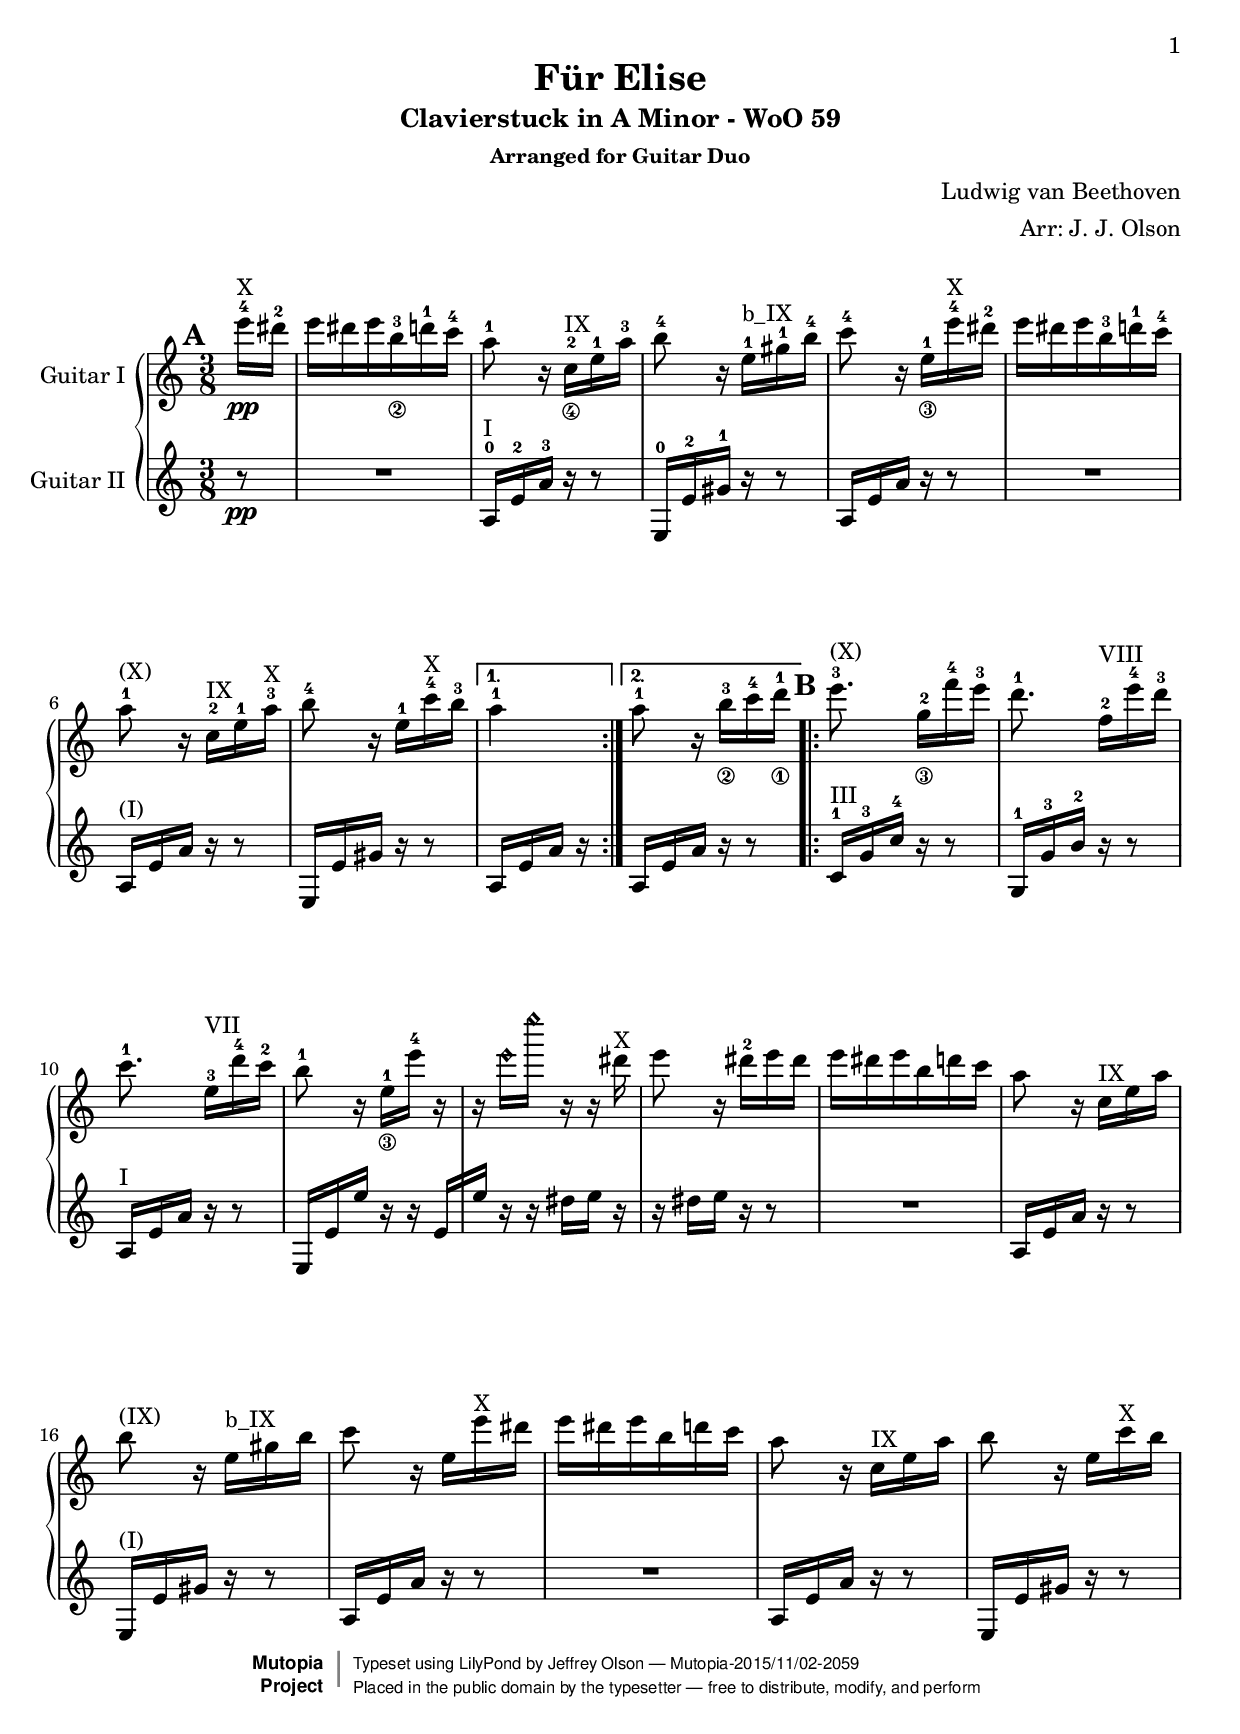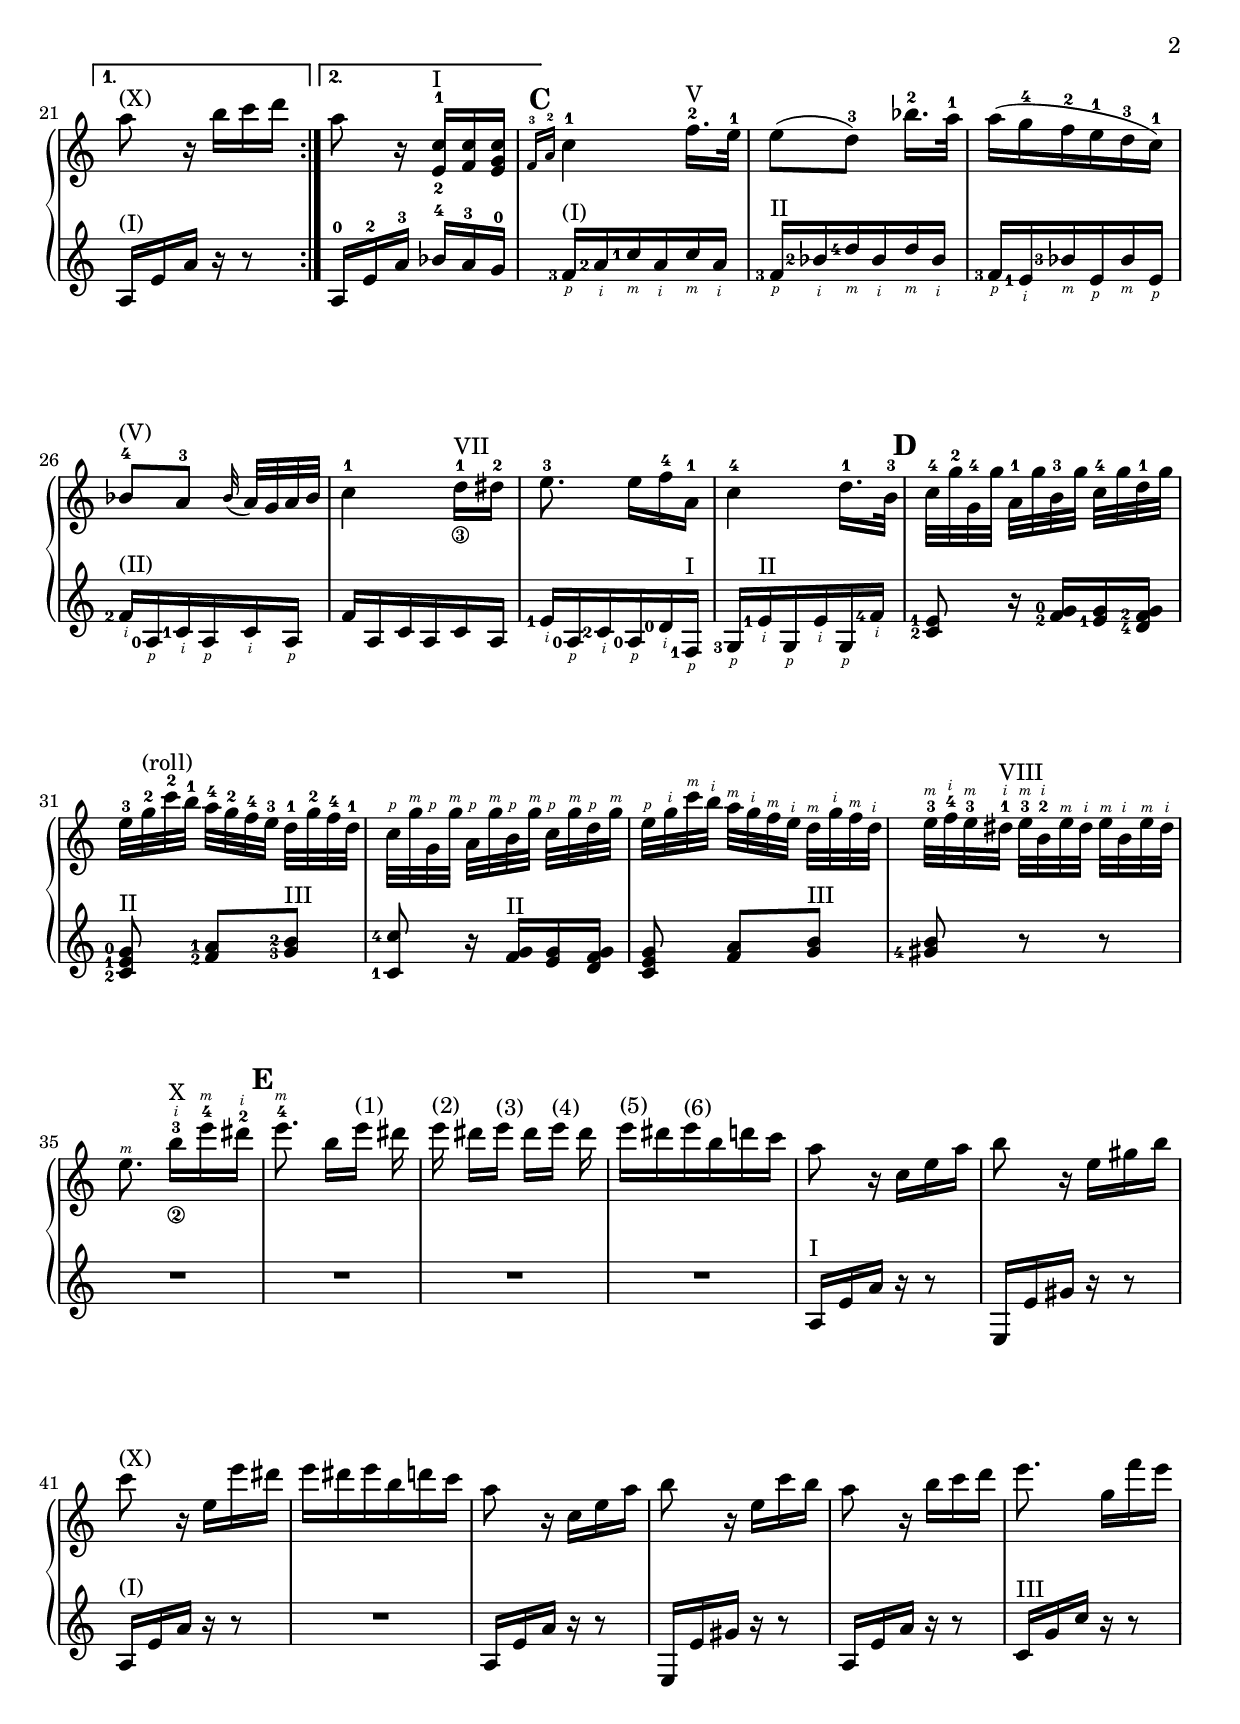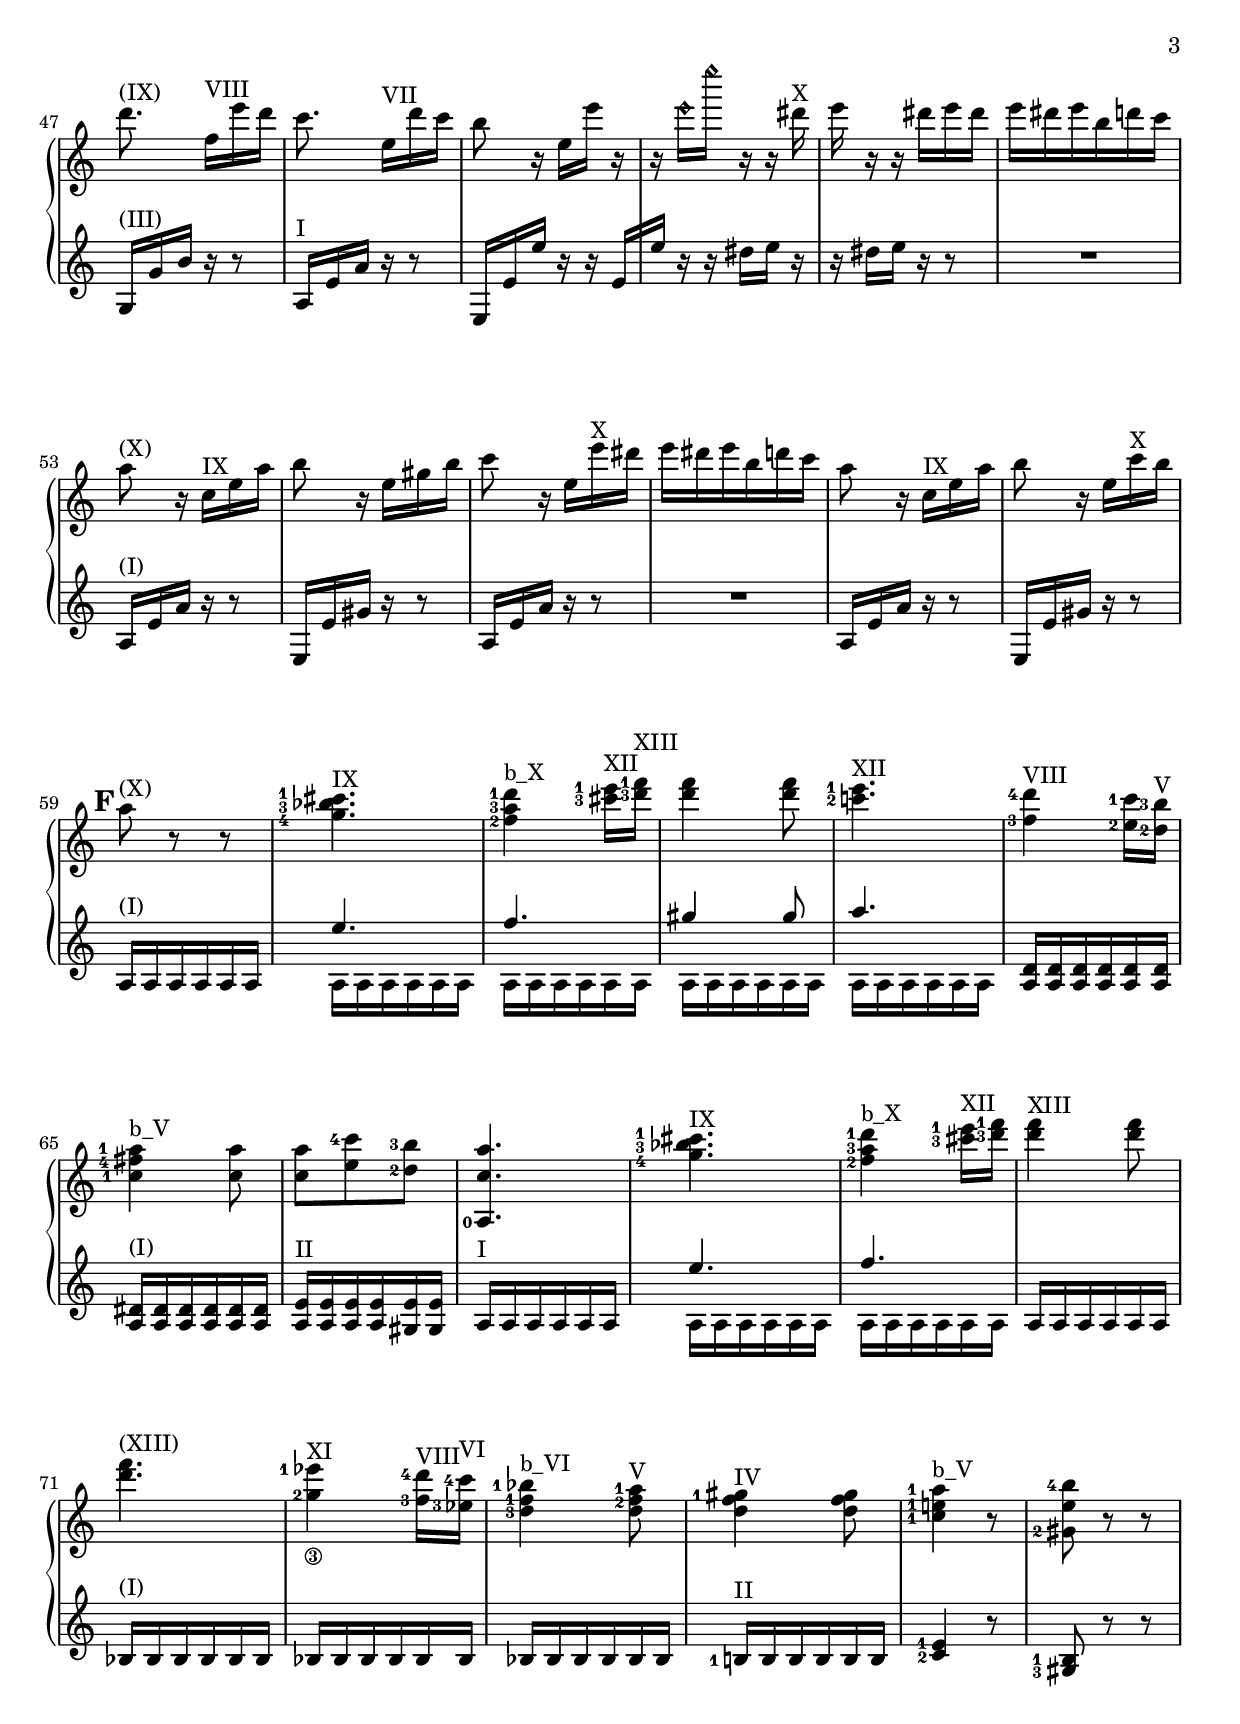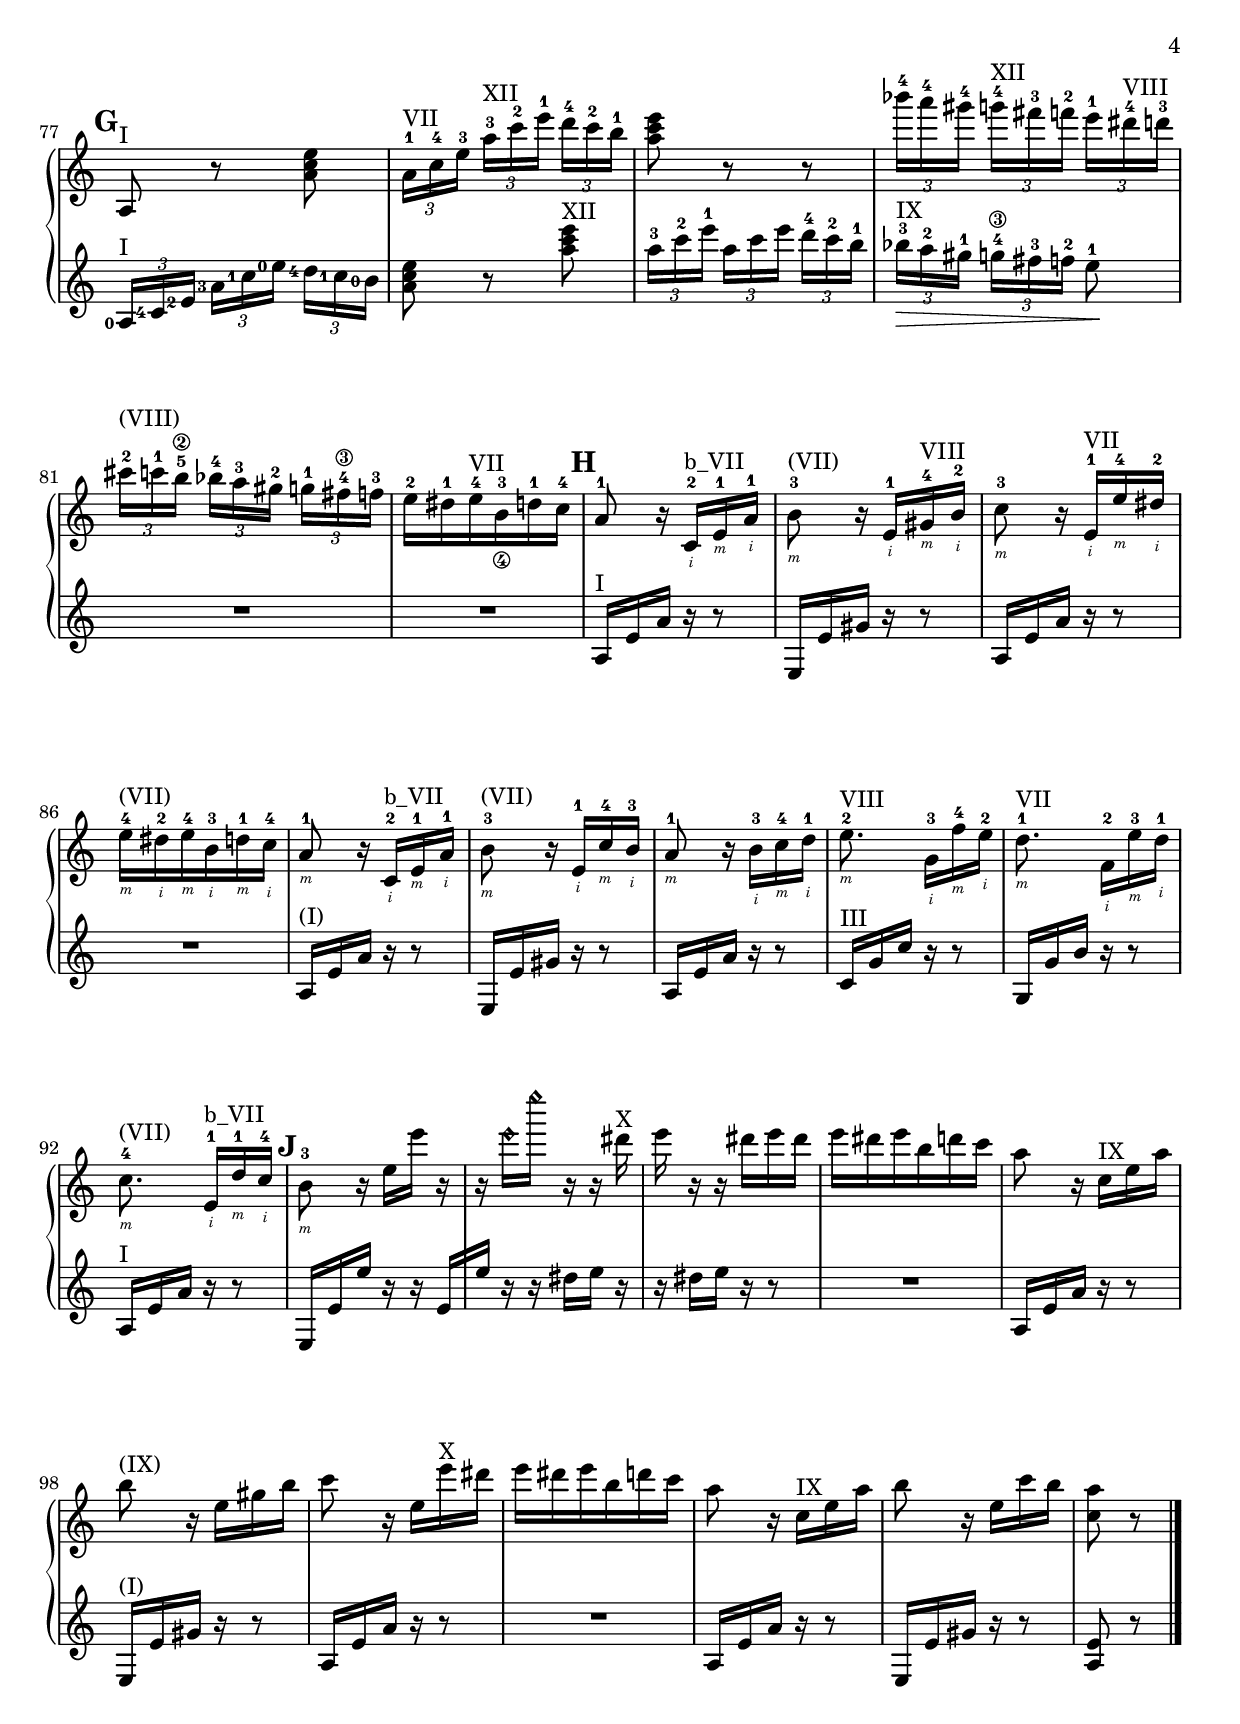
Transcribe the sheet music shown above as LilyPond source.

\version "2.18.2"

% Acknowledgments:
% This arrangement for guitar duo has been adapted from the piano edition that
% was typeset by Stelios Samelis (Mutopia-2012/12/23-931).  Efcharistó, Stelios.
% Thanks also to guitarist Dennis Burns for his proofreading and fingering edits.

\header {
 title = "Für Elise"
 subtitle = "Clavierstuck in A Minor - WoO 59"
 subsubtitle = "Arranged for Guitar Duo"
 composer = "Ludwig van Beethoven"
 arranger = "Arr: J. J. Olson"
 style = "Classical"
 date = "1810"
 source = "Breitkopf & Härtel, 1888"

 %            o_
 %       (\___\/_____/)
 %  ~ ~ ~ ~ ~ / ~ ~ ~ ~ ~ ~ ~ 
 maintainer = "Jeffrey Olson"
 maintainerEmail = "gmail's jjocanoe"
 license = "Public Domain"

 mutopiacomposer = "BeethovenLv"
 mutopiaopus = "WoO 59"
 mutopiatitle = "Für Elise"
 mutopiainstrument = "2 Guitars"

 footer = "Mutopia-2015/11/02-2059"
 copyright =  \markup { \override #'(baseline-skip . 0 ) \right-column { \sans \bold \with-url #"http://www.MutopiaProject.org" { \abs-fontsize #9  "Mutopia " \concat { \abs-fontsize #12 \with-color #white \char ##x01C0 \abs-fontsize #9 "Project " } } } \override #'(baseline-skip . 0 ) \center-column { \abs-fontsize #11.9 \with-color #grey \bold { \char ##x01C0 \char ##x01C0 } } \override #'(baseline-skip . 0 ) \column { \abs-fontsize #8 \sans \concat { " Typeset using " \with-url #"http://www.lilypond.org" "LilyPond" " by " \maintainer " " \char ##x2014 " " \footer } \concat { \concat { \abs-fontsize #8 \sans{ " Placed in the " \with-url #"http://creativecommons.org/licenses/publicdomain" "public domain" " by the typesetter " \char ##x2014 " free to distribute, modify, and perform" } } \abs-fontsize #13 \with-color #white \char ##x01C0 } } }
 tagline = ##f
}

\paper{
  page-count = #4
  %#(set-paper-size "a4")      %uncomment to test specific paper size
  %#(set-paper-size "letter")  %uncomment to test specific paper size
  top-margin = 8\mm
  bottom-margin = 8\mm
  ragged-last-bottom = ##t
  print-first-page-number = ##t
  evenHeaderMarkup = \oddHeaderMarkup %force pages to have same header (i.e. page number to right)
}

% guitar neck position indicators
pI    = ^\markup { "I" }
pII   = ^\markup { "II" }
pIII  = ^\markup { "III" }
pIV   = ^\markup { "IV" }
pV    = ^\markup { "V" }
pVI   = ^\markup { "VI" }
pVII  = ^\markup { "VII" }
pVIII = ^\markup { "VIII" }
pIX   = ^\markup { "IX" }
pX    = ^\markup { "X" }
pXI   = ^\markup { "XI" }
pXII  = ^\markup { "XII" }
pXIII = ^\markup { "XIII" }

% parenthetic position reminders
ppI    = ^\markup { "(I)" }
ppII   = ^\markup { "(II)" }
ppIII  = ^\markup { "(III)" }
ppIV   = ^\markup { "(IV)" }
ppV    = ^\markup { "(V)" }
ppVI   = ^\markup { "(VI)" }
ppVII  = ^\markup { "(VII)" }
ppVIII = ^\markup { "(VIII)" }
ppIX   = ^\markup { "(IX)" }
ppX    = ^\markup { "(X)" }
ppXI   = ^\markup { "(XI)" }
ppXII  = ^\markup { "(XII)" }
ppXIII = ^\markup { "(XIII)" }

% full barre
BpI    = ^\markup { "B_I" }
BpII   = ^\markup { "B_II" }
BpIII  = ^\markup { "B_III" }
BpIV   = ^\markup { "B_IV" }
BpV    = ^\markup { "B_V" }
BpVI   = ^\markup { "B_VI" }
BpVII  = ^\markup { "B_VII" }
BpVIII = ^\markup { "B_VIII" }
BpIX   = ^\markup { "B_IX" }
BpX    = ^\markup { "B_X" }
BpXI   = ^\markup { "B_XI" }
BpXII  = ^\markup { "B_XII" }

% partial barre
bpI    = ^\markup { "b_I" }
bpII   = ^\markup { "b_II" }
bpIII  = ^\markup { "b_III" }
bpIV   = ^\markup { "b_IV" }
bpV    = ^\markup { "b_V" }
bpVI   = ^\markup { "b_VI" }
bpVII  = ^\markup { "b_VII" }
bpVIII = ^\markup { "b_VIII" }
bpIX   = ^\markup { "b_IX" }
bpX    = ^\markup { "b_X" }
bpXI   = ^\markup { "b_XI" }
bpXII  = ^\markup { "b_XII" }

% left hand fingering locations
fingerLeft   = \set fingeringOrientations = #'(left)
fingerRight  = \set fingeringOrientations = #'(right)
fingerUp     = \set fingeringOrientations = #'(up)
fingerDown   = \set fingeringOrientations = #'(down)
fingerUpDown = \set fingeringOrientations = #'(up down)

% right hand fingers
P = \rightHandFinger #1
I = \rightHandFinger #2
M = \rightHandFinger #3
A = \rightHandFinger #4

% right hand fingering locations
rhUp    = \set strokeFingerOrientations = #'(up)
rhDown  = \set strokeFingerOrientations = #'(down)
rhLeft  = \set strokeFingerOrientations = #'(left)
rhRight = \set strokeFingerOrientations = #'(right)

% harmonics
headHarmonic = \override Staff.NoteHead.style = #'harmonic
headRevert = \revert Staff.NoteHead.style

\score {
\new PianoStaff
\transpose c c' % guitar shows an octave higher than it sounds 
<<

\new Staff = "up" \with { instrumentName = #"Guitar I " } {
 \set Staff.midiInstrument = #"acoustic grand"
 \clef treble
 \key a \minor
 \time 3/8
 \override Score.MetronomeMark.transparent = ##t
 \tempo 4 = 48

 \repeat volta 2 {
  \partial 8 <e''-4>16\pp\pX <dis''-2> |
  e'' dis'' e'' <b'-3_\2> <d''-1> <c''-4> | %1a
  <a'-1>8 r16 <c'-2_\4>\pIX <e'-1> <a'-3> | %2a
  <b'-4>8 r16 <e'-1>\bpIX <gis'-1> <b'-4> | %3a
  <c''-4>8 r16 <e'-1_\3> <e''-4>\pX <dis''-2> | %4a
  e'' dis'' e'' <b'-3> <d''-1> <c''-4> | %5a
  <a'-1>8\ppX r16 <c'-2>\pIX <e'-1> <a'-3>\pX | %6a
  <b'-4>8 r16 <e'-1> <c''-4>\pX <b'-3> %7a
 }
 \alternative { 
  { <a'-1>4 }
  { <a'-1>8 \bar "" r16 <b'-3_\2>
    \set Timing.measurePosition = #(ly:make-moment -1/8)
    <c''-4>16 <d''-1_\1> } %8a
 }

 \repeat volta 2 {
  <e''-3>8.\ppX <g'-2_\3>16[ <f''-4> <e''-3>] | %9a
  <d''-1>8. <f'-2>16[\pVIII <e''-4> <d''-3>] | %10a
  <c''-1>8. <e'-3>16[\pVII <d''-4> <c''-2>] | %11a
  <b'-1>8 r16 <e'-1_\3>[ <e''-4>] r | %12a
  r16 \headHarmonic e''[ e''' ] r r \headRevert dis''\pX | %13a
  e''8 r16 <dis''-2> e'' dis'' | %14a
  e''16 dis'' e'' b' d'' c'' | %15a
  a'8 r16 c'\pIX e' a' | %16a
  b'8\ppIX r16 e'\bpIX gis' b' | %17a
  c''8 r16 e' e''\pX dis'' | %18a
  e'' dis'' e'' b' d'' c'' | %19a
  a'8 r16 c'\pIX e' a' | %20a
  b'8 r16 e' c''\pX b' | %21a
 } 
 \alternative { 
  { a'8\ppX r16 b'[ c'' d''] } %22a
  { a'8 r16 <e-2 c'-1>\pI[ <f c'> <e g c'>] } %23a
 }
 
 \transpose c' c {
  \grace { <f'-3>16[ <a'-2>] } <c''-1>4 <f''-2>16.\pV <e''-1>32 | %24a
  e''8([ <d''-3>]) <bes''-2>16. <a''-1>32 | %25a
  a''16( <g''-4> <f''-2> <e''-1> <d''-3> <c''-1>) | %26a
  <bes'-4>8\ppV[ <a'-3>] \appoggiatura bes'32 a'32[ g' a' bes'] | %27a
  <c''-1>4 <d''-1_\3>16\pVII[ <dis''-2>] | %28a
  <e''-3>8. e''16[ <f''-4> <a'-1>] | %29a
  \rhUp
  <c''-4>4 <d''-1>16. <b'-3>32 | %30a
  <c''-4>32[ <g''-2> <g'-4> g''] <a'-1>[ g'' <b'-3> g''] <c''-4>[ g'' <d''-1> g''] | %31a
  <e''-3>32[ <g''-2>^"(roll)" <c'''-2> <b''-1>] <a''-4>[ <g''-2> <f''-4> <e''-3>] <d''-1>[ <g''-2> <f''-4> <d''-1>] %32a
  <c''\P>32[ <g''\M> <g'\P> <g''\M>] <a'\P>[ <g''\M> <b'\P> <g''\M>] <c''\P>[ <g''\M> <d''\P> <g''\M>] | %33a
  <e''\P>32[ <g''\I> <c'''\M> <b''\I>] <a''\M>[ <g''\I> <f''\M> <e''\I>] <d''\M>[ <g''\I> <f''\M> <d''\I>] | %34a
  <e''-3\M>32[ <f''-4\I> <e''-3\M> <dis''-1\I>\pVIII] <e''-3\M>[ <b'-2\I> <e''\M> <dis''\I>] <e''\M>[ <b'\I> <e''\M> <dis''\I>] | %35a
  <e''\M>8.
 }

 <b'-3_\2\I>16\pX[ <e''-4\M> <dis''-2\I>] | %36a
 <e''-4\M>8. b'16[ e''^"(1)"] dis'' | %37a
 e''16^"(2)" dis''[ e''^"(3)"] dis''[ e''^"(4)"] dis'' | %38a
 e''16^"(5)" dis'' e''^"(6)" b' d'' c'' | %39a
 a'8 r16 c' e' a' | %40a
 b'8 r16 e' gis' b' | %41a
 c''8\ppX r16 e' e'' dis'' | %42a
 e''16 dis'' e'' b' d'' c'' | %43a
 a'8 r16 c' e' a' | %44a
 b'8 r16 e' c'' b' | %45a
 a'8 r16 b'16 c'' d'' | %46a
 e''8. g'16[ f'' e''] | %47a
 d''8.\ppIX f'16[\pVIII e'' d''] | %48a
 c''8. e'16[\pVII d'' c''] | %49a
 b'8 r16 e'[ e''] r | %50a
 r16 \headHarmonic e''[ e''' ] r r \headRevert dis''\pX | %51a
 e''16 r r dis''[ e'' dis''] | %52a
 e''16 dis'' e'' b' d'' c'' | %53a
 a'8\ppX r16 c'\pIX e' a' | %54a
 b'8 r16 e' gis' b' | %55a
 c''8 r16 e' e''\pX dis'' | %56a
 e''16 dis'' e'' b' d'' c'' | %57a
 a'8 r16 c'\pIX e' a' | %58a
 b'8 r16 e' c''\pX b' | %59a

 a'8\ppX r r | %60a
 % lower notes of chords moved to lower voice (61-64, 69)
 \fingerLeft
 <g'-4 bes'-3 cis''-1>4.\pIX | %61a
 <f'-2 a'-3 d''-1>4\bpX <cis''-3 e''-1>16\pXII[ <d''-3 f''-1>\pXIII] | %62a
 <d'' f''>4 <d'' f''>8 | %63a
 <c''!-2 e''-1>4.\pXII | %64a
 <f'-3 d''-4>4\pVIII <e'-2 c''-1>16[ <d'-2 b'-3>\pV] | %65a
 <c'-1 fis'-4 a'-1>4\bpV <c' a'>8 | %66a
 <c' a'>8[ <e' c''-4> <d'-2 b'-3>] | %67a
 % reinforce low A from lower voice
 <a,-0 c' a'>4. | %68a
 <g'-4 bes'-3 cis''-1>4.\pIX | %69a
 <f'-2 a'-3 d''-1>4\bpX <cis''-3 e''-1>16\pXII[ <d''-3 f''-1>] | %70a
 <d'' f''>4\pXIII <d'' f''>8 | %71a
 <d'' f''>4.\ppXIII | %72a
 <g'-2_\3 ees''-1>4\pXI <f'-3 d''-4>16\pVIII[ <ees'-3 c''-4>\pVI] | %73a
 <d'-3 f'-1 bes'-1>4\bpVI <d' f'-2 a'-1>8\pV | %74a
 <d' f' gis'-1>4\pIV <d' f' gis'>8 | %75a
 <c'-1 e'!-1 a'-1>4\bpV r8 | %76a
 <gis-2 e' b'-4>8 r r | \pageBreak %77a

 \tupletSpan 8
 a,8\pI r <a c' e'> %78a
 \fingerUp
 \tuplet 3/2 { <a-1>16\pVII[ <c'-4> <e'-3>] <a'-3>\pXII[ <c''-2> <e''-1>] <d''-4>[ <c''-2> <b'-1>] } %79a
 <a' c'' e''>8 r r %80a
 \tuplet 3/2 {<bes''-4>16[ <a''-4> <gis''-4>] <g''-4>\pXII [ <fis''-3> <f''-2>] <e''-1>[ <dis''-4>\pVIII <d''-3>] } %81a
 \transpose c' c {
  \tuplet 3/2 { <cis'''-2>16[\ppVIII <c'''-1> <b''-5^\2>] <bes''-4>[ <a''-3> <gis''-2>] <g''-1>[ <fis''-4^\3> <f''-3>] } %82a

  <e''-2>16 <dis''-1> <e''-4>\pVII <b'-3_\4> <d''-1> <c''-4> | %83a
  \rhDown
  <a'-1>8 r16 <c'-2\I>\bpVII <e'-1\M> <a'-1\I> | %84a
  <b'-3\M>8\ppVII r16 <e'-1\I> <gis'-4\M>\pVIII <b'-2\I> | %85a
  <c''-3\M>8 r16 <e'-1\I>\pVII <e''-4\M> <dis''-2\I> | %86a
  <e''-4\M>\ppVII <dis''-2\I> <e''-4\M> <b'-3\I> <d''-1\M> <c''-4\I> | %87a
  <a'-1\M>8 r16 <c'-2\I>\bpVII <e'-1\M> <a'-1\I> | %88a
  <b'-3\M>8\ppVII r16 <e'-1\I> <c''-4\M> <b'-3\I> | %89a
  <a'-1\M>8 r16 <b'-3\I>16 <c''-4\M> <d''-1\I> | %90a
  <e''-2\M>8.\pVIII <g'-3\I>16[ <f''-4\M> <e''-2\I>] | %91a
  <d''-1\M>8.\pVII <f'-2\I>16[ <e''-3\M> <d''-1\I>] | %92a
  <c''-4\M>8.\ppVII <e'-1\I>16\bpVII[ <d''-1\M> <c''-4\I>] | %93a
  <b'-3\M>8 
 }
 r16 e'[ e''] r | %94a
 r16 \headHarmonic e''[ e''' ] r r \headRevert dis''\pX | %95a
 e'' r r dis''[ e'' dis''] | %96a
 e'' dis'' e'' b' d'' c'' | %97a
 a'8 r16 c'\pIX e' a' | %98a
 b'8\ppIX r16 e' gis' b' | %99a
 c''8 r16 e' e''\pX dis'' | %100a
 e'' dis'' e'' b' d'' c'' | %101a
 a'8 r16 c'\pIX e' a' | %102a
 b'8 r16 e' c'' b' | %103a
 <a' c'>8 r \bar "|." %104a
}


\new Staff = "down" \with { instrumentName = #"Guitar II " } {
 \set Staff.midiInstrument = #"acoustic grand"
 \clef treble
 \key a \minor
 \time 3/8
 \set Score.markFormatter = #format-mark-box-alphabet
 \mark \default
   
 \repeat volta 2 {
  \partial 8 r8\pp | R4. | %1b
  <a,-0>16\pI <e-2> <a-3> r16 r8 | %2b
  <e,-0>16 <e-2> <gis-1> r r8 | %3b
  a,16 e a r r8 | R4. | %4,5b
  a,16\ppI e a r r8 | %6b
  e,16 e gis r r8  | %7b
 }
 \alternative {
  { a,16 e a r }
  { a,16[ e \bar "" a16] r
    \set Timing.measurePosition = #(ly:make-moment -1/8) r8 } %8b
  }

 \mark \default
 \repeat volta 2 {
  <c-1>16\pIII <g-3> <c'-4> r r8 | %9b
  <g,-1>16 <g-3> <b-2> r r8 | %10b
  a,16\pI e a r r8 | %11b
  e,16 e e' r r e[ | %12b
  e'16] r r dis'[ e'] r | %13b
  r16 dis'[ e'] r r8 | R4. | %14b,15b
  a,16 e a r16 r8 | %16b
  e,16\ppI e gis r r8 | %17b
  a,16 e a r r8 | R4. | %18b,19b
  a,16 e a r r8 | %20b
  e,16 e gis r  r8 | %21b
 }
 \alternative {
  { a,16\ppI e a r r8 } %22b
  { <a,-0>16[ <e-2> <a-3>] <bes-4>[ <a-3> <g-0>] } %23b
 }

 \mark \default
 \fingerLeft
 \rhDown
 <f-3\P>16\ppI <a-2\I> <c'-1\M> <a\I> <c'\M> <a\I> | %24b
 <f-3\P>\pII <bes-2\I> <d'-4\M> <bes\I> <d'\M> <bes\I> | %25b
 <f-3\P> <e-1\I> <bes-3\M> <e\P> <bes\M> <e\P> | %26b
 \transpose c' c {
  <f'-2\I>16\ppII <a-0\P> <c'-1\I> <a\P> <c'\I> <a\P> | %27b
  f' a c' a c' a | %28b
  <e'-1\I> <a-0\P> <c'-2\I> <a-0\P> <d'-0\I> <f-1\P>\pI | %29b
  <g-3\P> <e'-1\I>\pII <g\P> <e'\I> <g\P> <f'-4\I> | %30b
 
  \mark \default
  <c'-2 e'-1>8 r16 <f'-2 g'-0>[ <e'-1 g'> <d'-4 f'-2 g'>] | %31b
  <c'-2 e'-1 g'-0>8\pII \transpose c c' { <f-2 a-1>8[ <g-3 b-2>\pIII] } | %32b
  <c'-1 c''-4>8 r16 <f' g'>\pII[ <e' g'> <d' f' g'>] | %33b
  <c' e' g'>8 \transpose c c' { <f a>8[ <g b>\pIII] | %34b
  <gis-4 b>8 } r r | R4. | %35b,36b
 }
 \fingerUp

 \mark \default
 R4. R4. R4. | %37b,38b,39b
 a,16\pI e a r16 r8 | %40b
 e,16 e gis r r8 | %41b
 a,16\ppI e a r r8 | R4. | %42b,43b
 a,16 e a r r8 | %44b
 e,16 e gis r r8 | %45b
 a,16 e a r r8 | %46b
 c16\pIII g c' r r8 | %47b
 g,16\ppIII g b r r8 | %48b
 a,16\pI e a r r8 | %49b
 e,16 e e' r r e[ | %50b
 e'] r r dis'[ e'] r | %51b
 r dis'[ e'] r r8 | R4. | %52b,53b
 a,16\ppI e a r16 r8 | %54b
 e,16 e gis r r8 | %55b
 a,16 e a r r8 R4. | %56b,57b
 a,16 e a r r8 | %58b
 e,16 e gis r r8 | %59b

 \mark \default
 a,16\ppI a, a, a, a, a, | %60b
 << {
  e'4. | f' | gis'4 gis'8 | a'4. | %61b-64b (moved here from other part)
 } \\ {
  a,16 a, a, a, a, a, | %61b
  a,16 a, a, a, a, a, | %62b
  a,16 a, a, a, a, a, | %63b
  a,16 a, a, a, a, a, | %64b
 } >>
 <d a,>16 <d a,> <d a,> <d a,> <d a,> <d a,> | %65b
 <dis a,>16\ppI <dis a,> <dis a,> <dis a,> <dis a,> <dis a,> | %66b
 <e a,>16\pII <e a,> <e a,> <e a,> <e gis,> <e gis,> | %67b
 <a,>16\pI a, a, a, a, a, | %68b
 << {
  e'4. | f' | %69b,70b (moved here from other part)
 } \\ {
  a,16 a, a, a, a, a, | %69b
  a,16 a, a, a, a, a, | %70b
 } >>
 a,16 a, a, a, a, a, | %71b
 bes,16\ppI bes, bes, bes, bes, bes, | %72b
 bes,16 bes, bes, bes, bes, bes, | %73b
 bes,16 bes, bes, bes, bes, bes, | %74b
 \fingerLeft
 <b,!-1>16\pII b, b, b, b, b, | %75b
 <c-2 e-1>4 r8 | <b,-1 gis,-3>8 r r | %76b,77b

 \mark \default
 \tupletSpan 8
 \tuplet 3/2 { <a,-0>16\pI [ <c-4> <e-2>] <a-3>[ <c'-1> <e'-0>] <d'-4>[ <c'-1> <b-0>] } | %78b
 <a c' e'>8 r <a' c'' e''>\pXII | %79b
 \fingerUp
 \tuplet 3/2 { <a'-3>16[ <c''-2> <e''-1>] a'[ c'' e''] <d''-4>[ <c''-2> <b'-1>] } | %80b
 \tuplet 3/2 { <bes'-3>16\pIX_\>[ <a'-2> <gis'-1>] <g'-4^\3> [ <fis'-3> <f'-2>] } <e'-1>8_\! | %81b
 R4. | R4. | %82b,83b

 \mark \default
 a,16\pI e a r r8 | %84b
 e,16 e gis r r8 | %85b
 a,16 e a r r8 | R4. | %86b,87b
 a,16\ppI e a r r8 | %88b
 e,16 e gis r r8 | %89b
 a,16 e a r r8 | %90b
 c16\pIII g c' r r8 | %91b
 g,16 g b r r8 | %92b
 a,16\pI e a r r8  | %93b

 \mark \default
 e,16 e e' r r e[ | %94b
 e'16] r r dis'[ e'] r | %95b
 r16 dis'[ e'] r r8 | R4. | %96b,97b
 a,16 e a r16 r8 | %98b
 e,16\ppI e gis r r8 | %99b
 a,16 e a r r8 | R4. | %100b,101b
 a,16  e a r r8 | %102b
 e,16  e gis r r8 | %103b
 <a, e>8 r \bar  "|." %104b
}
>>

 \layout { }

 \midi {
  \transposition c % guitar plays an octave lower than written
 }

}
